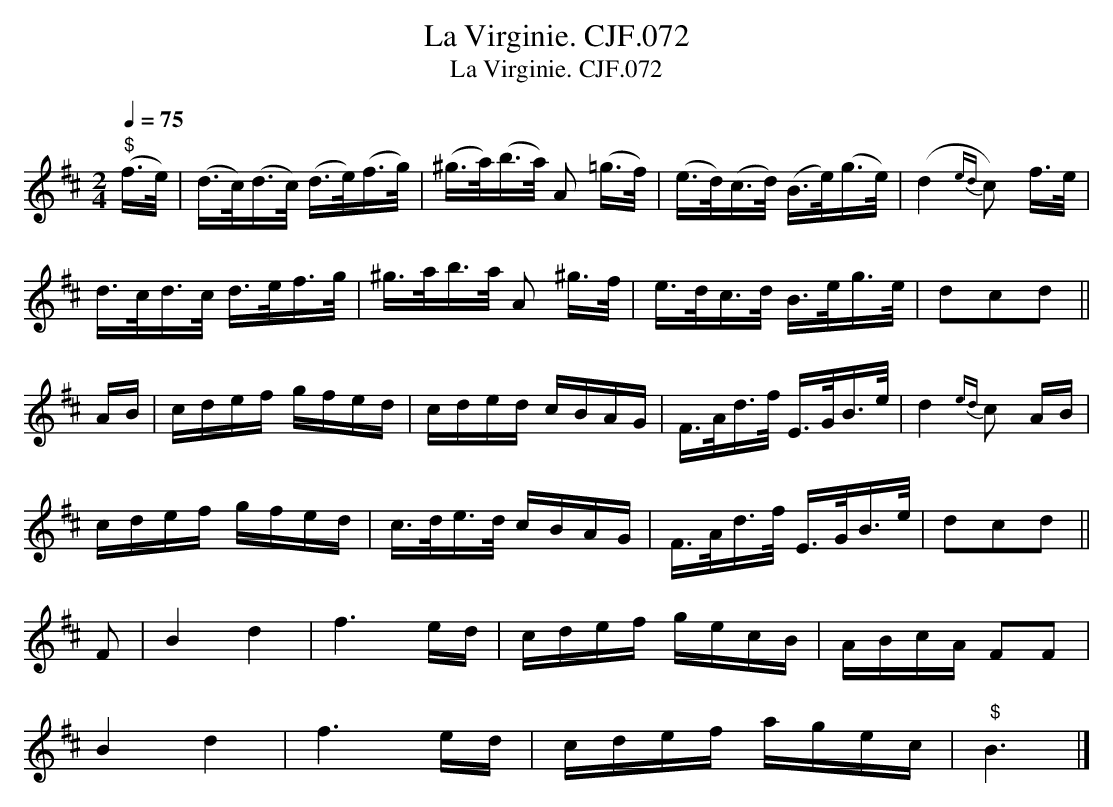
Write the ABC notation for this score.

X:1
T:Virginie. CJF.072, La
T:La Virginie. CJF.072
M:2/4
L:1/16
Q:1/4=75
K:D
"$"(f>e)|(d>c)(d>c) (d>e)(f>g)|(^g>a)(b>a) A2 (=g>f)|\
(e>d)(c>d) (B>e)(g>e)|(d4{ed} c2) f>e|
d>cd>c d>ef>g|^g>ab>a A2 ^g>f|e>dc>d B>eg>e|d2c2d2h||
AB|cdef gfed|cded cBAG|F>Ad>f E>GB>e|d4 {ed}c2 AB|
cdef gfed|c>de>d cBAG|F>Ad>f E>GB>e|d2c2d2||
F2|B4d4|f6ed|cdef gecB|ABcA F2F2|
B4d4|f6ed|cdef agec|" $"B6|]
